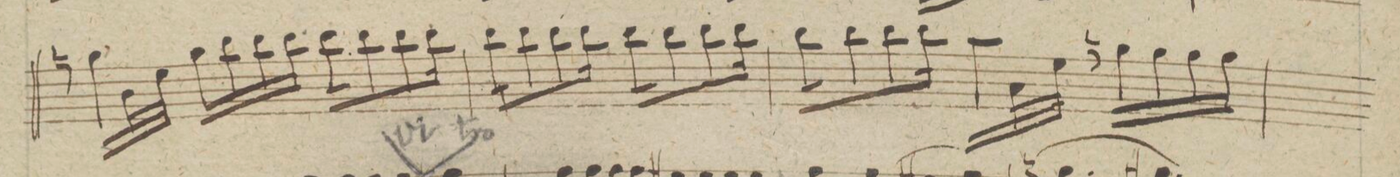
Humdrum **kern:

**kern	**dynam
*I"Violino 1mo	*
*clefG2	*
*k[f#c#g#]	*
*M6/8	*
16ggn\LL	.
32b\L	.
32ee\JJJ	.
16gg\LL	.
16bb\	.
16bb\	.
16bb\JJ	.
16bb\KL	.
8bb\	.
8bb\	.
16bb\Jk	.
=34	=34
16bb\KL	.
8bb\	.
8bb\	.
16bb\Jk	.
16bb\KL	.
8bb\	.
8bb\	.
16bb\Jk	.
=35	=35
16bb\KL	.
8bb\	.
8bb\	.
16bb\Jk	.
16aa\LL	.
32a\L	.
32ee\JJJ	.
16ggn\LL	.
16gg\	.
16gg\	.
16gg\JJ	.
=36	=36
*-	*-
